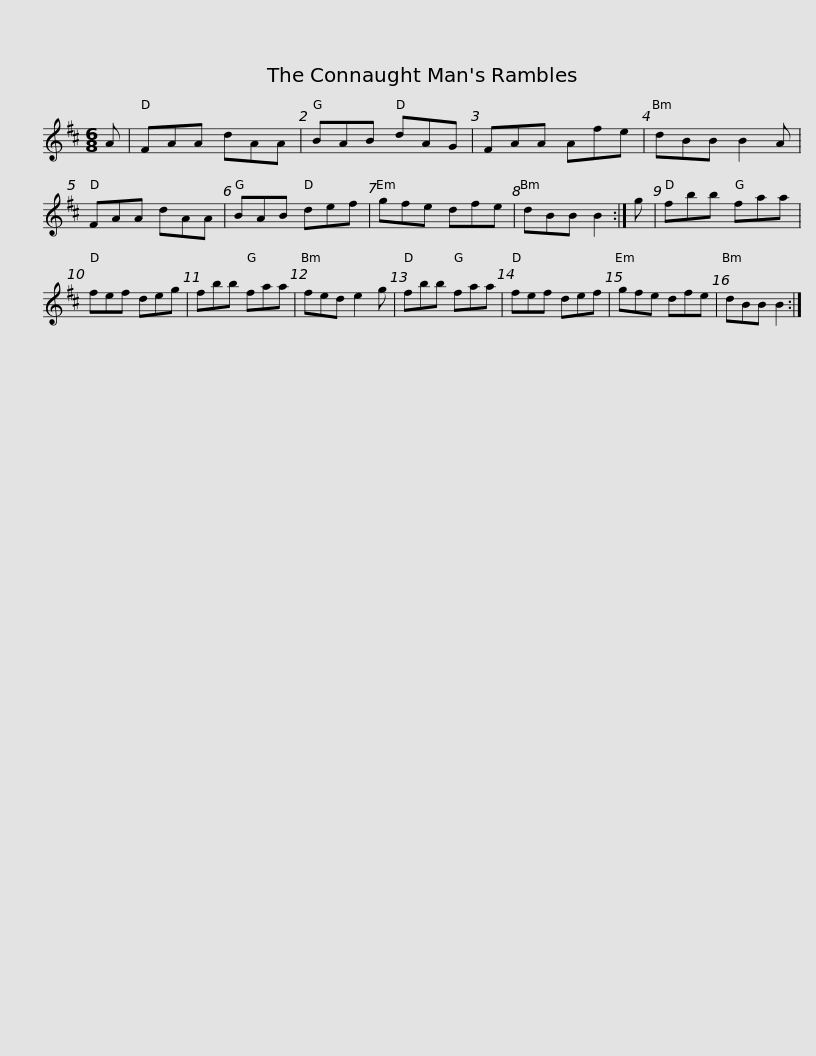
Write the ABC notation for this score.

X:1
L:1/8
M:6/8
I:linebreak $
K:D
V:1 treble
V:1
 A | FAA dAA | BAB dAG | FAA Afe | dBB B2 A | %5
 FAA dAA | BAB def | gfe dfe |$ dBB B2 :| g | %10
 fbb faa | fef deg | fbb faa | fed e2 g | fbb faa | %15
 fef def |$ gfe dfe | dBB B2 :| %18
